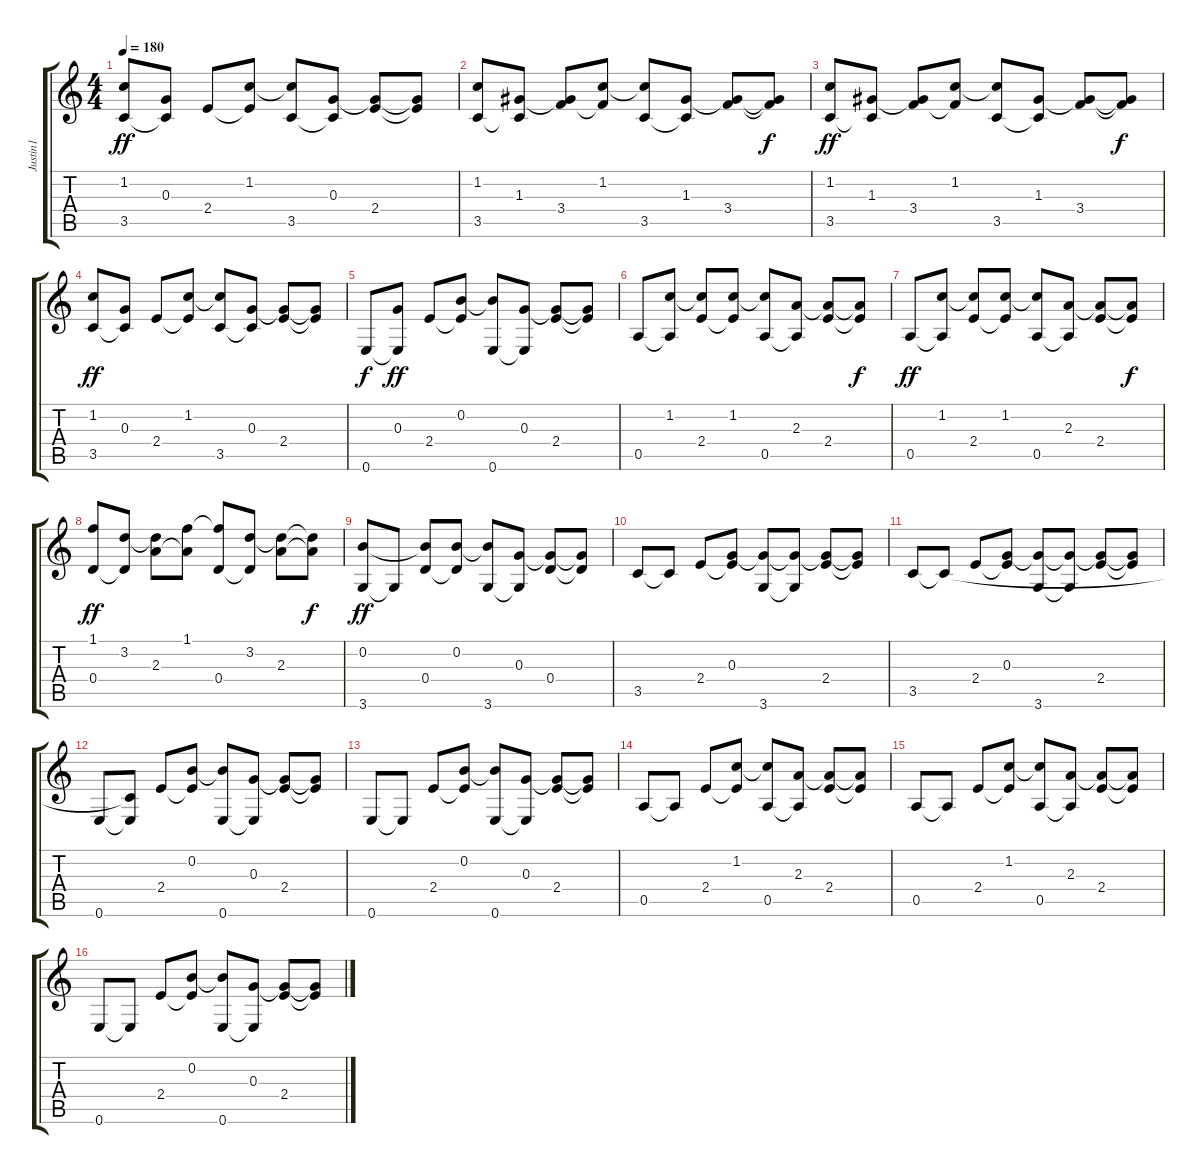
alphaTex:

\track ("Justin1" "Justin1") {instrument acousticguitarnylon}
\staff {score tabs}
\tuning (E4 B3 G3 D3 A2 E2) {hide}
\ts (4 4)
\tempo 180
\clef g2
\ks c
(1.2 3.5).8{dy ff} (0.3 3.5{t}).8 2.4.8 (1.2 2.4{t}).8 (1.2{t} 3.5).8 (0.3 3.5{t}).8 (0.3{t} 2.4).8 (0.3{t} 2.4{t}).8 |
(1.2 3.5).8 (1.3 3.5{t}).8 (1.3{t} 3.4).8 (1.2 3.4{t}).8 (1.2{t} 3.5).8 (1.3 3.5{t}).8 (1.3{t} 3.4).8 (1.3{t} 3.4{t}).8{dy f} |
(1.2 3.5).8{dy ff} (1.3 3.5{t}).8 (1.3{t} 3.4).8 (1.2 3.4{t}).8 (1.2{t} 3.5).8 (1.3 3.5{t}).8 (1.3{t} 3.4).8 (1.3{t} 3.4{t}).8{dy f} |
(1.2 3.5).8{dy ff} (0.3 3.5{t}).8 2.4.8 (1.2 2.4{t}).8 (1.2{t} 3.5).8 (0.3 3.5{t}).8 (0.3{t} 2.4).8 (0.3{t} 2.4{t}).8 |
0.6.8{dy f} (0.3 0.6{t}).8{dy ff} 2.4.8 (0.2 2.4{t}).8 (0.2{t} 0.6).8 (0.3 0.6{t}).8 (0.3{t} 2.4).8 (0.3{t} 2.4{t}).8 |
0.5.8 (1.2 0.5{t}).8 (1.2{t} 2.4).8 (1.2 2.4{t}).8 (1.2{t} 0.5).8 (2.3 0.5{t}).8 (2.3{t} 2.4).8 (2.3{t} 2.4{t}).8{dy f} |
0.5.8{dy ff} (1.2 0.5{t}).8 (1.2{t} 2.4).8 (1.2 2.4{t}).8 (1.2{t} 0.5).8 (2.3 0.5{t}).8 (2.3{t} 2.4).8 (2.3{t} 2.4{t}).8{dy f} |
(1.1 0.4).8{dy ff} (3.2 0.4{t}).8 (3.2{t} 2.3).8 (1.1 2.3{t}).8 (1.1{t} 0.4).8 (3.2 0.4{t}).8 (3.2{t} 2.3).8 (3.2{t} 2.3{t}).8{dy f} |
(0.2 3.6).8{dy ff} 3.6{t}.8 (0.2{t} 0.4).8 (0.2 0.4{t}).8 (0.2{t} 3.6).8 (0.3 3.6{t}).8 (0.3{t} 0.4).8 (0.3{t} 0.4{t}).8 |
3.5.8 3.5{t}.8 2.4.8 (0.3 2.4{t}).8 (0.3{t} 3.6).8 (0.3{t} 3.6{t}).8 (0.3{t} 2.4).8 (0.3{t} 2.4{t}).8 |
3.5.8 3.5{t}.8 2.4.8 (0.3 2.4{t}).8 (0.3{t} 3.6).8 (0.3{t} 3.6{t}).8 (0.3{t} 2.4).8 (0.3{t} 2.4{t}).8 |
0.6.8 (3.5{t} 0.6{t}).8 2.4.8 (0.2 2.4{t}).8 (0.2{t} 0.6).8 (0.3 0.6{t}).8 (0.3{t} 2.4).8 (0.3{t} 2.4{t}).8 |
0.6.8 0.6{t}.8 2.4.8 (0.2 2.4{t}).8 (0.2{t} 0.6).8 (0.3 0.6{t}).8 (0.3{t} 2.4).8 (0.3{t} 2.4{t}).8 |
0.5.8 0.5{t}.8 2.4.8 (1.2 2.4{t}).8 (1.2{t} 0.5).8 (2.3 0.5{t}).8 (2.3{t} 2.4).8 (2.3{t} 2.4{t}).8 |
0.5.8 0.5{t}.8 2.4.8 (1.2 2.4{t}).8 (1.2{t} 0.5).8 (2.3 0.5{t}).8 (2.3{t} 2.4).8 (2.3{t} 2.4{t}).8 |
0.6.8 0.6{t}.8 2.4.8 (0.2 2.4{t}).8 (0.2{t} 0.6).8 (0.3 0.6{t}).8 (0.3{t} 2.4).8 (0.3{t} 2.4{t}).8
